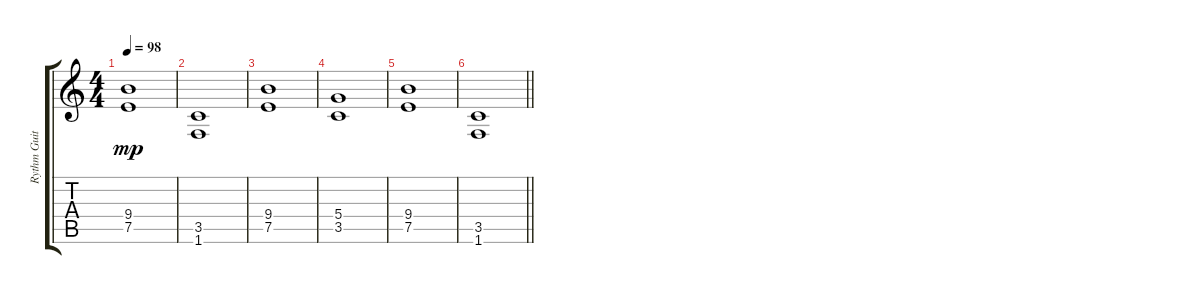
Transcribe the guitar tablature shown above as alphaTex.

\track ("Rythm Guitar" "Rythm Guit") {instrument distortionguitar}
\staff {score tabs}
\tuning (E4 B3 G3 D3 A2 E2) {hide}
\ts (4 4)
\tempo 98
\clef g2
\ks c
(9.4 7.5).1{dy mp} |
(3.5 1.6).1 |
(9.4 7.5).1 |
(5.4 3.5).1 |
(9.4 7.5).1 |
\barLineRight lightlight
(3.5 1.6).1
